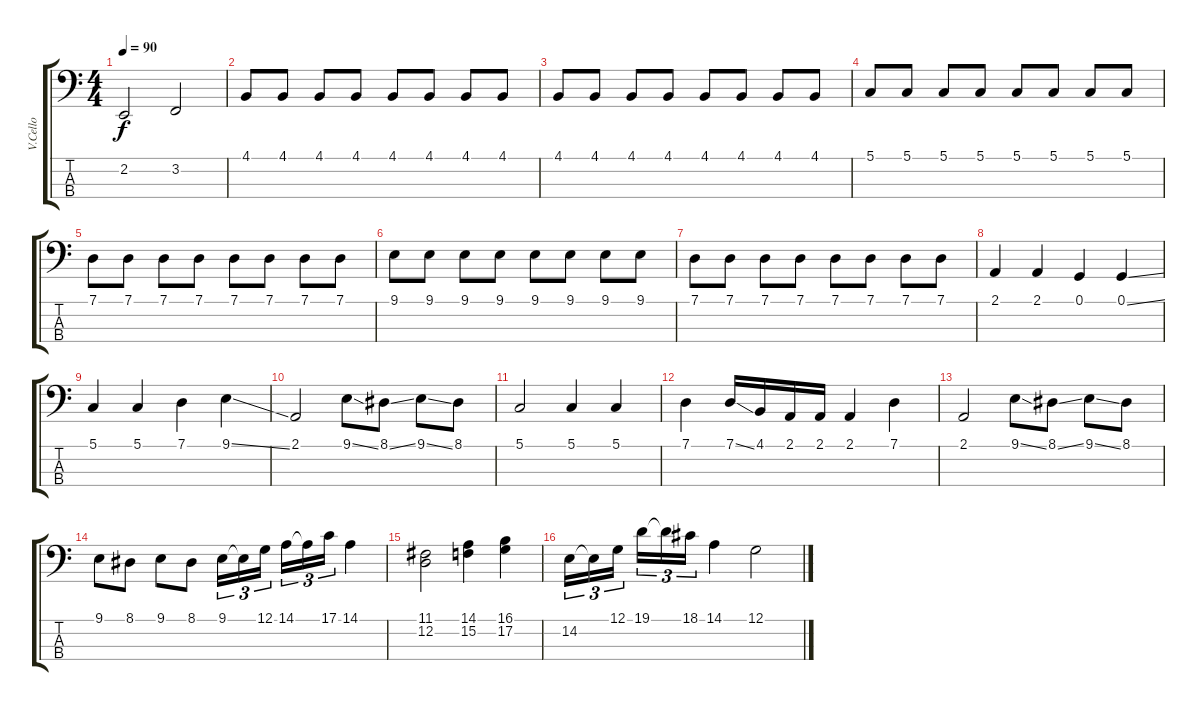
\track ("V.Cello" "V.Cello") {instrument cello}
\staff {score tabs}
\tuning (G2 D2 A1 E1) {hide}
\ts (4 4)
\tempo 90
\clef f4
\ks c
2.2.2{dy f} 3.2.2 |
4.1.8 4.1.8 4.1.8 4.1.8 4.1.8 4.1.8 4.1.8 4.1.8 |
4.1.8 4.1.8 4.1.8 4.1.8 4.1.8 4.1.8 4.1.8 4.1.8 |
5.1.8 5.1.8 5.1.8 5.1.8 5.1.8 5.1.8 5.1.8 5.1.8 |
7.1.8 7.1.8 7.1.8 7.1.8 7.1.8 7.1.8 7.1.8 7.1.8 |
9.1.8 9.1.8 9.1.8 9.1.8 9.1.8 9.1.8 9.1.8 9.1.8 |
7.1.8 7.1.8 7.1.8 7.1.8 7.1.8 7.1.8 7.1.8 7.1.8 |
2.1.4 2.1.4 0.1.4 0.1{ss}.4 |
5.1.4 5.1.4 7.1.4 9.1{ss}.4 |
2.1.2 9.1{ss}.8 8.1{ss}.8 9.1{ss}.8 8.1.8 |
5.1.2 5.1.4 5.1.4 |
7.1.4 7.1{ss}.16 4.1.16 2.1.16 2.1.16 2.1.4 7.1.4 |
2.1.2 9.1{ss}.8 8.1{ss}.8 9.1{ss}.8 8.1.8 |
9.1.8 8.1.8 9.1.8 8.1.8 9.1.16{tu (3 2)} 9.1{t}.16{tu (3 2)} 12.1.16{tu (3 2)} 14.1.16{tu (3 2)} 14.1{t}.16{tu (3 2)} 17.1.16{tu (3 2)} 14.1.4 |
(11.1 12.2).2 (14.1 15.2).4 (16.1 17.2).4 |
14.2.16{tu (3 2)} 14.2{t}.16{tu (3 2)} 12.1.16{tu (3 2)} 19.1.16{tu (3 2)} 19.1{t}.16{tu (3 2)} 18.1.16{tu (3 2)} 14.1.4 12.1.2
